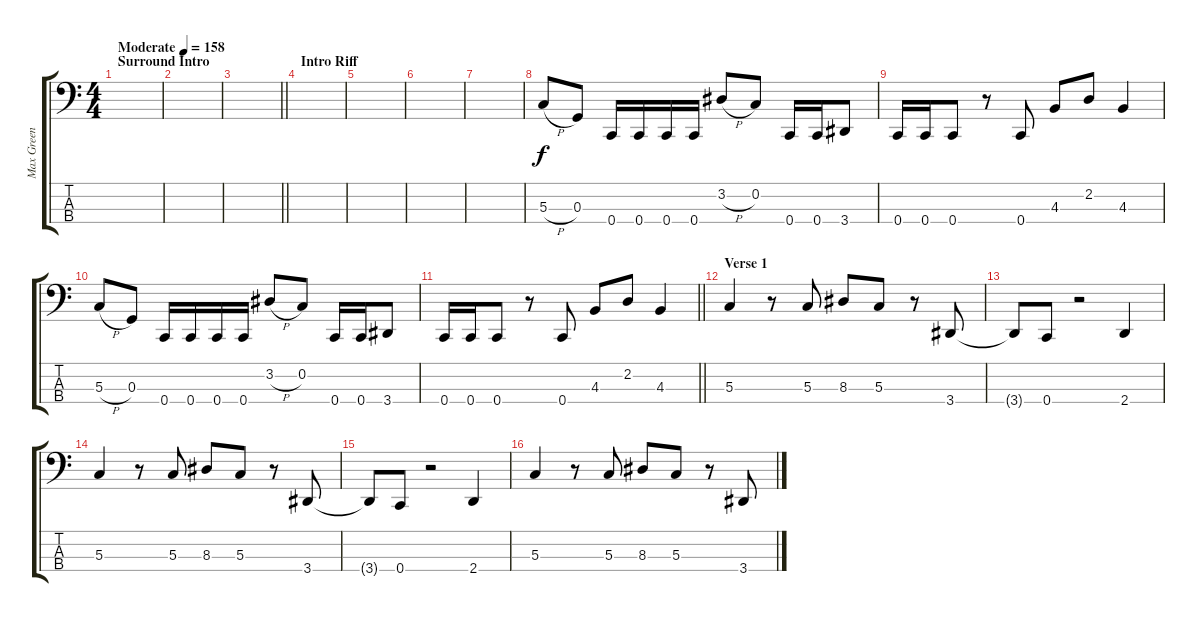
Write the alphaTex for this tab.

\track ("Max Green [Bass]" "Max Green ") {instrument electricbasspick}
\staff {score tabs}
\tuning (F2 C2 G1 C1) {hide}
\ts (4 4)
\section ("" "Surround Intro")
\tempo (158 "Moderate")
\clef f4
\ks c
|
|
\barLineRight lightlight
|
\section ("" "Intro Riff")
|
|
|
|
5.3{h}.8 0.3.8 0.4.16 0.4.16 0.4.16 0.4.16 3.2{h}.8 0.2.8 0.4.16 0.4.16 3.4.8 |
0.4.16 0.4.16 0.4.8 r.8 0.4.8 4.3.8 2.2.8 4.3.4 |
5.3{h}.8 0.3.8 0.4.16 0.4.16 0.4.16 0.4.16 3.2{h}.8 0.2.8 0.4.16 0.4.16 3.4.8 |
\barLineRight lightlight
0.4.16 0.4.16 0.4.8 r.8 0.4.8 4.3.8 2.2.8 4.3.4 |
\section ("" "Verse 1")
5.3.4 r.8 5.3.8 8.3.8 5.3.8 r.8 3.4.8 |
3.4{t}.8 0.4.8 r.2 2.4.4 |
5.3.4 r.8 5.3.8 8.3.8 5.3.8 r.8 3.4.8 |
3.4{t}.8 0.4.8 r.2 2.4.4 |
5.3.4 r.8 5.3.8 8.3.8 5.3.8 r.8 3.4.8
